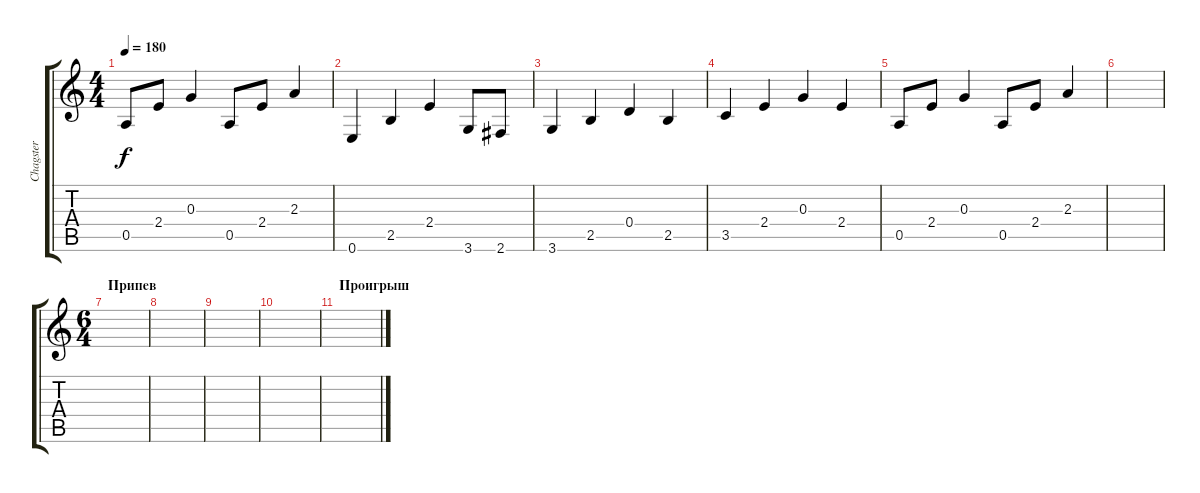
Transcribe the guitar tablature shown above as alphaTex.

\track ("Chagster" "Chagster") {instrument acousticguitarsteel}
\staff {score tabs}
\tuning (E4 B3 G3 D3 A2 E2) {hide}
\ts (4 4)
\tempo 180
\clef g2
\ks c
0.5.8{dy f} 2.4.8 0.3.4 0.5.8 2.4.8 2.3.4 |
0.6.4 2.5.4 2.4.4 3.6.8 2.6.8 |
3.6.4 2.5.4 0.4.4 2.5.4 |
3.5.4 2.4.4 0.3.4 2.4.4 |
0.5.8 2.4.8 0.3.4 0.5.8 2.4.8 2.3.4 |
|
\ts (6 4)
\section ("" "Припев")
|
|
|
|
\section ("" "Проигрыш")
